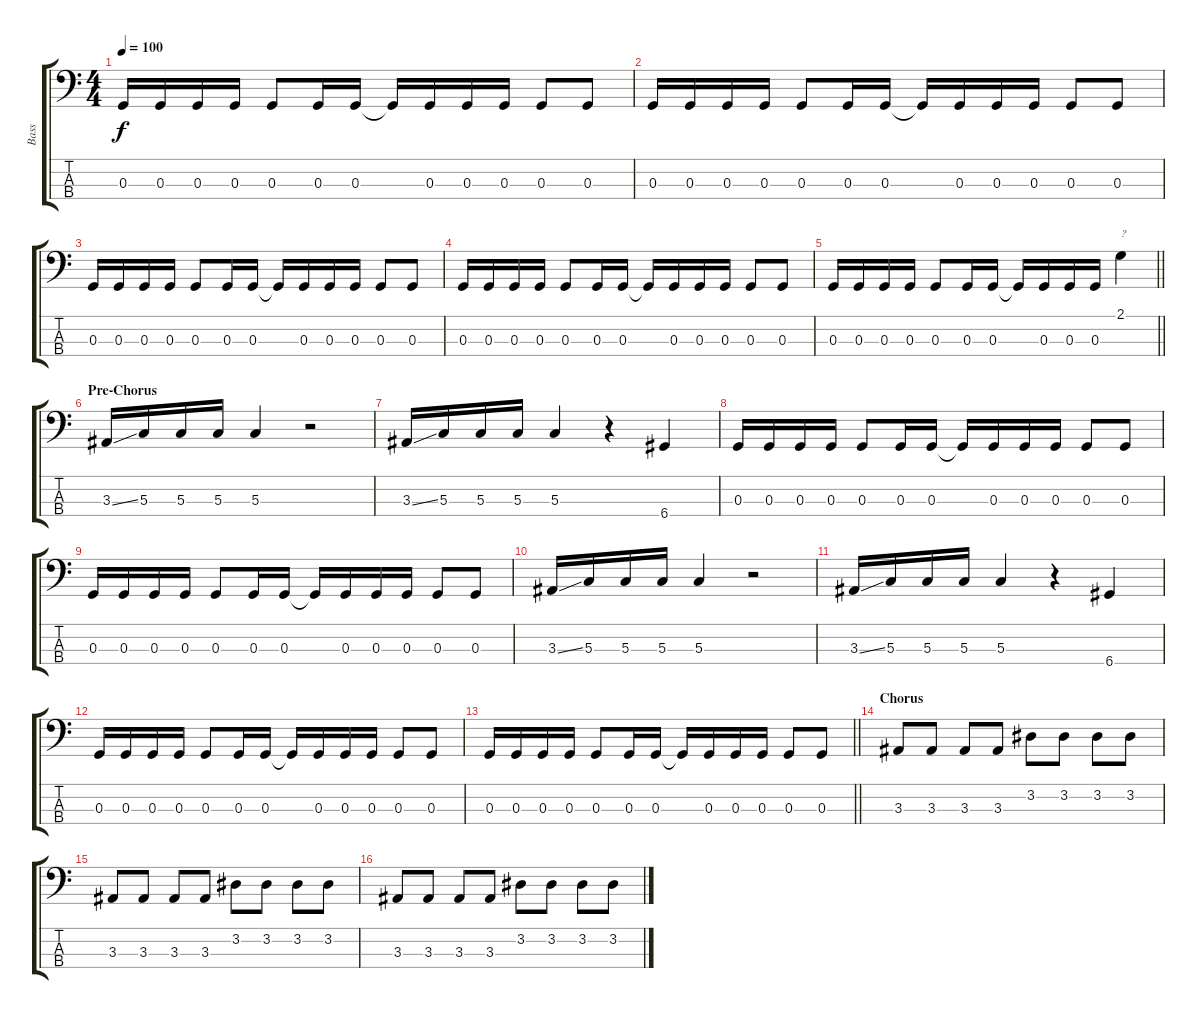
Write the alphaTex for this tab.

\track ("Bass" "Bass") {instrument electricbasspick}
\staff {score tabs}
\tuning (F2 C2 G1 D1) {hide}
\ts (4 4)
\tempo 100
\clef f4
\ks c
0.3.16{dy f} 0.3.16 0.3.16 0.3.16 0.3.8 0.3.16 0.3.16 0.3{t}.16 0.3.16 0.3.16 0.3.16 0.3.8 0.3.8 |
0.3.16 0.3.16 0.3.16 0.3.16 0.3.8 0.3.16 0.3.16 0.3{t}.16 0.3.16 0.3.16 0.3.16 0.3.8 0.3.8 |
0.3.16 0.3.16 0.3.16 0.3.16 0.3.8 0.3.16 0.3.16 0.3{t}.16 0.3.16 0.3.16 0.3.16 0.3.8 0.3.8 |
0.3.16 0.3.16 0.3.16 0.3.16 0.3.8 0.3.16 0.3.16 0.3{t}.16 0.3.16 0.3.16 0.3.16 0.3.8 0.3.8 |
\barLineRight lightlight
0.3.16 0.3.16 0.3.16 0.3.16 0.3.8 0.3.16 0.3.16 0.3{t}.16 0.3.16 0.3.16 0.3.16 2.1.4{txt "?"} |
\section ("" "Pre-Chorus")
3.3{ss}.16 5.3.16 5.3.16 5.3.16 5.3.4 r.2 |
3.3{ss}.16 5.3.16 5.3.16 5.3.16 5.3.4 r.4 6.4.4 |
0.3.16 0.3.16 0.3.16 0.3.16 0.3.8 0.3.16 0.3.16 0.3{t}.16 0.3.16 0.3.16 0.3.16 0.3.8 0.3.8 |
0.3.16 0.3.16 0.3.16 0.3.16 0.3.8 0.3.16 0.3.16 0.3{t}.16 0.3.16 0.3.16 0.3.16 0.3.8 0.3.8 |
3.3{ss}.16 5.3.16 5.3.16 5.3.16 5.3.4 r.2 |
3.3{ss}.16 5.3.16 5.3.16 5.3.16 5.3.4 r.4 6.4.4 |
0.3.16 0.3.16 0.3.16 0.3.16 0.3.8 0.3.16 0.3.16 0.3{t}.16 0.3.16 0.3.16 0.3.16 0.3.8 0.3.8 |
\barLineRight lightlight
0.3.16 0.3.16 0.3.16 0.3.16 0.3.8 0.3.16 0.3.16 0.3{t}.16 0.3.16 0.3.16 0.3.16 0.3.8 0.3.8 |
\section ("" "Chorus")
3.3.8 3.3.8 3.3.8 3.3.8 3.2.8 3.2.8 3.2.8 3.2.8 |
3.3.8 3.3.8 3.3.8 3.3.8 3.2.8 3.2.8 3.2.8 3.2.8 |
3.3.8 3.3.8 3.3.8 3.3.8 3.2.8 3.2.8 3.2.8 3.2.8
